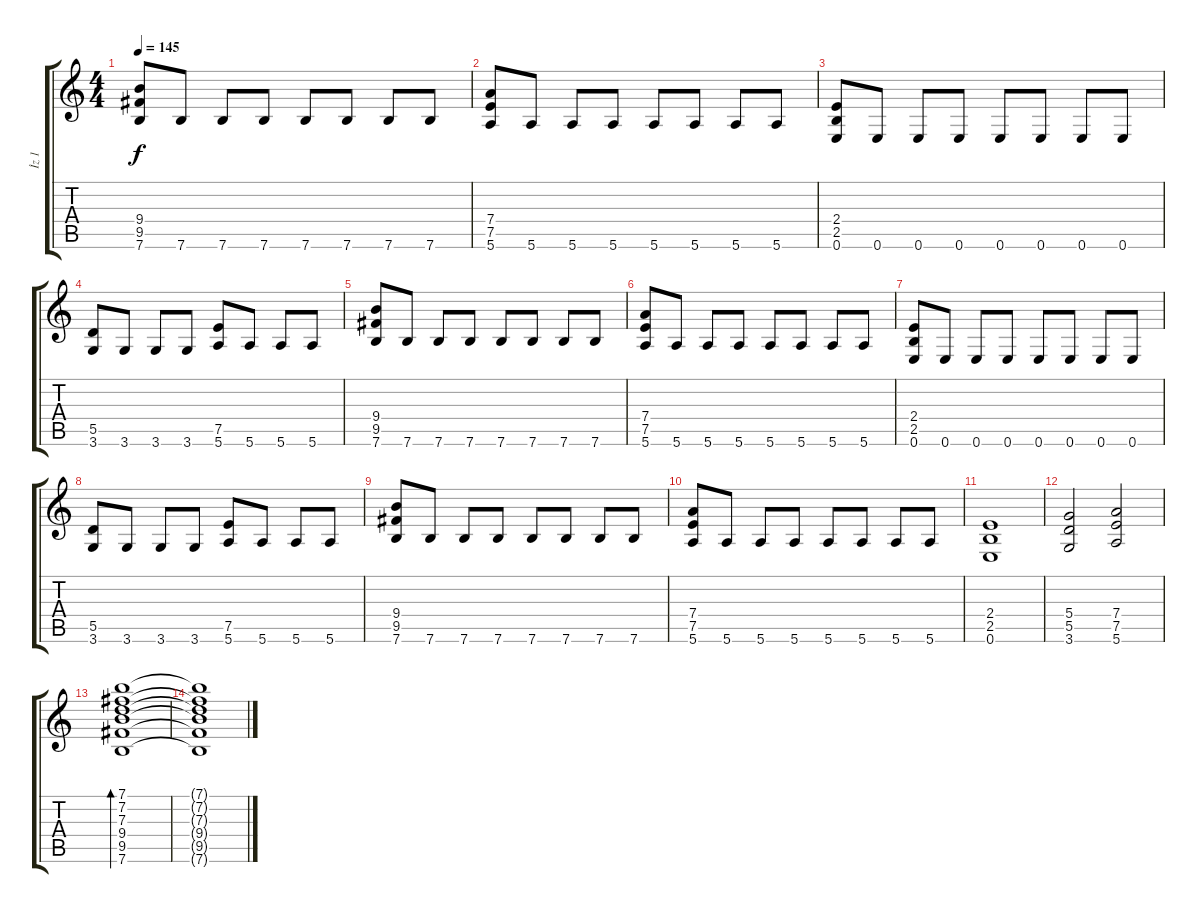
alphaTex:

\track ("İz 1" "İz 1") {instrument distortionguitar}
\staff {score tabs}
\tuning (E4 B3 G3 D3 A2 E2) {hide}
\ts (4 4)
\tempo 145
\clef g2
\ks c
(9.4 9.5 7.6).8{dy f} 7.6.8 7.6.8 7.6.8 7.6.8 7.6.8 7.6.8 7.6.8 |
(7.4 7.5 5.6).8 5.6.8 5.6.8 5.6.8 5.6.8 5.6.8 5.6.8 5.6.8 |
(2.4 2.5 0.6).8 0.6.8 0.6.8 0.6.8 0.6.8 0.6.8 0.6.8 0.6.8 |
(5.5 3.6).8 3.6.8 3.6.8 3.6.8 (7.5 5.6).8 5.6.8 5.6.8 5.6.8 |
(9.4 9.5 7.6).8 7.6.8 7.6.8 7.6.8 7.6.8 7.6.8 7.6.8 7.6.8 |
(7.4 7.5 5.6).8 5.6.8 5.6.8 5.6.8 5.6.8 5.6.8 5.6.8 5.6.8 |
(2.4 2.5 0.6).8 0.6.8 0.6.8 0.6.8 0.6.8 0.6.8 0.6.8 0.6.8 |
(5.5 3.6).8 3.6.8 3.6.8 3.6.8 (7.5 5.6).8 5.6.8 5.6.8 5.6.8 |
(9.4 9.5 7.6).8 7.6.8 7.6.8 7.6.8 7.6.8 7.6.8 7.6.8 7.6.8 |
(7.4 7.5 5.6).8 5.6.8 5.6.8 5.6.8 5.6.8 5.6.8 5.6.8 5.6.8 |
(2.4 2.5 0.6).1 |
(5.4 5.5 3.6).2 (7.4 7.5 5.6).2 |
(7.1 7.2 7.3 9.4 9.5 7.6).1{bd 480} |
(7.1{t} 7.2{t} 7.3{t} 9.4{t} 9.5{t} 7.6{t}).1
